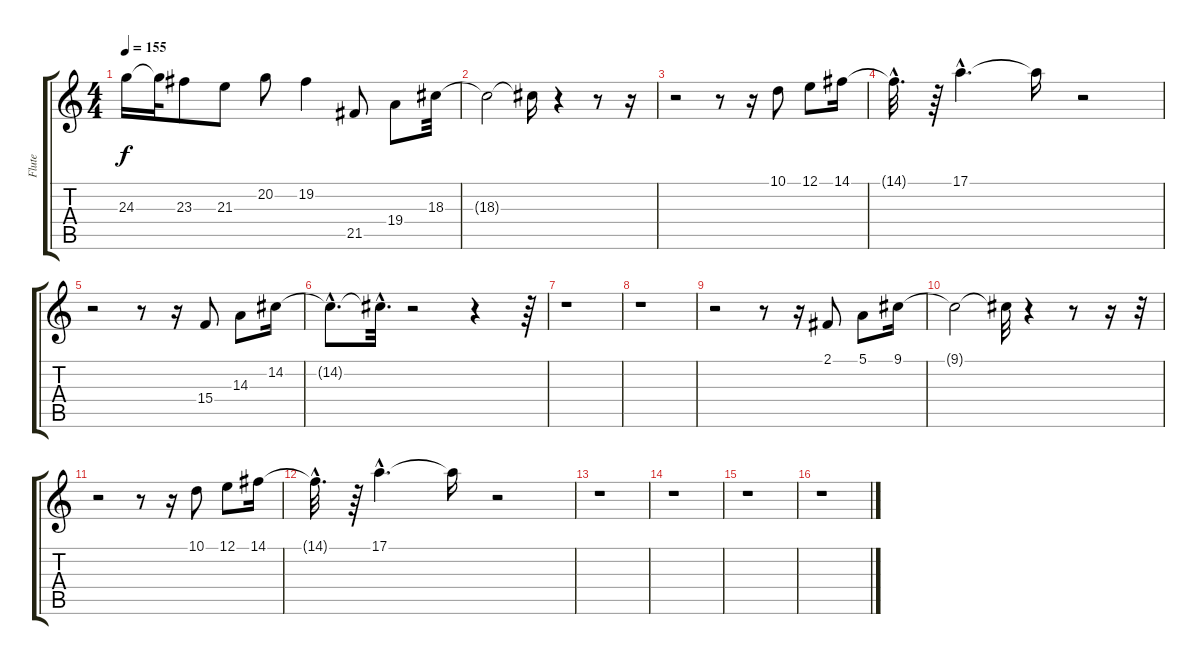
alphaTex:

\track ("Flute" "Flute") {instrument flute}
\staff {score tabs}
\tuning (E4 B3 G3 D3 A2 E2) {hide}
\ts (4 4)
\tempo 155
\clef g2
\ks c
24.3{t}.16{dy f} 24.3{t}.32 23.3.8 21.3.8 20.2.8 19.2.4{volume 11} 21.5.8{volume 14} 19.4.8 18.3.32 |
18.3{t}.2 18.3{t}.16 r.4 r.8 r.16 |
r.2 r.8 r.16 10.1.8{volume 14} 12.1.8 14.1.16 |
14.1{hac t}.32{d} r.64 17.1{hac}.4{d volume 14} 17.1{t}.16 r.2 |
r.2 r.8 r.16 15.4.8{volume 14} 14.3.8 14.2.16 |
14.2{hac t}.8{d} 14.2{hac t}.32{d} r.2 r.4 r.64 |
r.1 |
r.1 |
r.2 r.8 r.16 2.1.8{volume 14} 5.1.8 9.1.16 |
9.1{t}.2 9.1{t}.32 r.4 r.8 r.16 r.32 |
r.2 r.8 r.16 10.1.8{volume 14} 12.1.8 14.1.16 |
14.1{hac t}.32{d} r.64 17.1{hac}.4{d volume 14} 17.1{t}.16 r.2 |
r.1 |
r.1 |
r.1 |
r.1
